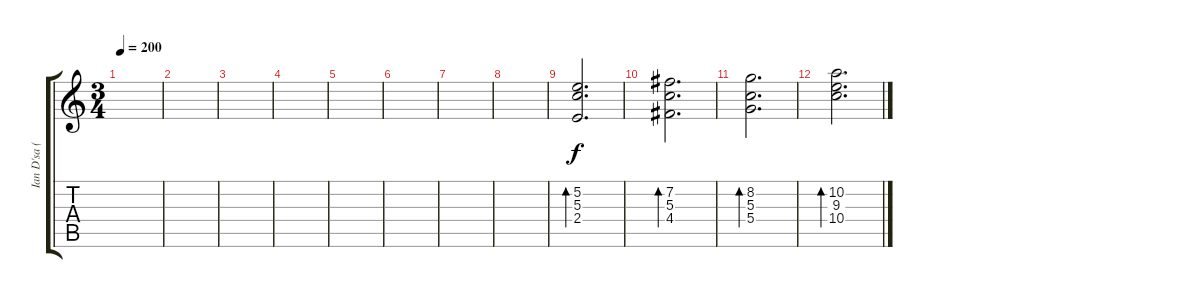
\track ("Ian D'sa (Clean)" "Ian D'sa (") {instrument electricguitarclean}
\staff {score tabs}
\tuning (E4 B3 G3 D3 A2 Eb2) {hide}
\ts (3 4)
\tempo 200
\clef g2
\ks c
|
|
|
|
|
|
|
|
(5.2 5.3 2.4).2{d bd 240} |
(7.2 5.3 4.4).2{d bd 240} |
(8.2 5.3 5.4).2{d bd 240} |
(10.2 9.3 10.4).2{d bd 240}
